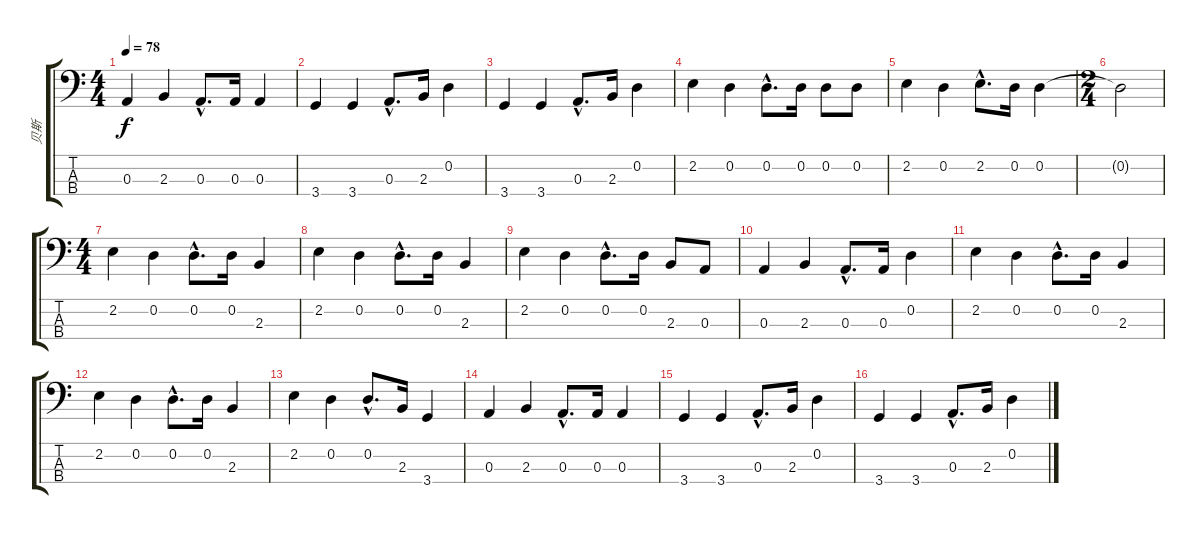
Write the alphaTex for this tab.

\track ("贝斯" "贝斯") {instrument electricbasspick}
\staff {score tabs}
\tuning (G2 D2 A1 E1) {hide}
\ts (4 4)
\tempo 78
\clef f4
\ks c
0.3.4{dy f} 2.3.4 0.3{hac}.8{d} 0.3.16 0.3.4 |
3.4.4 3.4.4 0.3{hac}.8{d} 2.3.16 0.2.4 |
3.4.4 3.4.4 0.3{hac}.8{d} 2.3.16 0.2.4 |
2.2.4 0.2.4 0.2{hac}.8{d} 0.2.16 0.2.8 0.2.8 |
2.2.4 0.2.4 2.2{hac}.8{d} 0.2.16 0.2.4 |
\ts (2 4)
0.2{t}.2 |
\ts (4 4)
2.2.4 0.2.4 0.2{hac}.8{d} 0.2.16 2.3.4 |
2.2.4 0.2.4 0.2{hac}.8{d} 0.2.16 2.3.4 |
2.2.4 0.2.4 0.2{hac}.8{d} 0.2.16 2.3.8 0.3.8 |
0.3.4 2.3.4 0.3{hac}.8{d} 0.3.16 0.2.4 |
2.2.4 0.2.4 0.2{hac}.8{d} 0.2.16 2.3.4 |
2.2.4 0.2.4 0.2{hac}.8{d} 0.2.16 2.3.4 |
2.2.4 0.2.4 0.2{hac}.8{d} 2.3.16 3.4.4 |
0.3.4 2.3.4 0.3{hac}.8{d} 0.3.16 0.3.4 |
3.4.4 3.4.4 0.3{hac}.8{d} 2.3.16 0.2.4 |
3.4.4 3.4.4 0.3{hac}.8{d} 2.3.16 0.2.4
